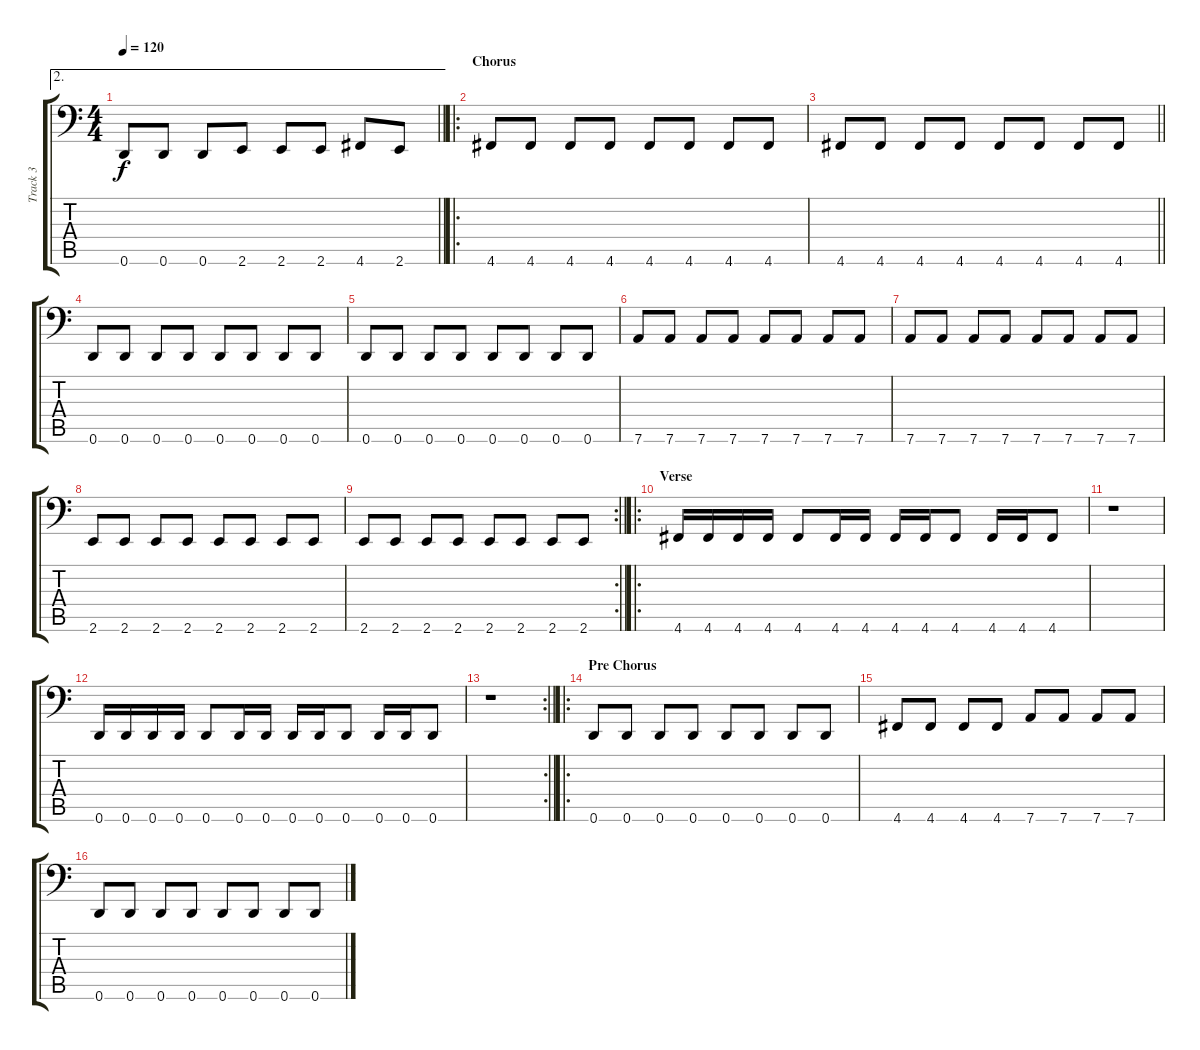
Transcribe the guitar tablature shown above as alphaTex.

\track ("Track 3" "Track 3") {instrument electricbasspick}
\staff {score tabs}
\tuning (E3 B2 G2 D2 A1 D1) {hide}
\ae 2
\ts (4 4)
\tempo 120
\clef f4
\barLineRight lightlight
\ks c
0.6.8{dy f} 0.6.8 0.6.8 2.6.8 2.6.8 2.6.8 4.6.8 2.6.8 |
\ro
\section ("" "Chorus")
4.6.8 4.6.8 4.6.8 4.6.8 4.6.8 4.6.8 4.6.8 4.6.8 |
\barLineRight lightlight
4.6.8 4.6.8 4.6.8 4.6.8 4.6.8 4.6.8 4.6.8 4.6.8 |
0.6.8 0.6.8 0.6.8 0.6.8 0.6.8 0.6.8 0.6.8 0.6.8 |
0.6.8 0.6.8 0.6.8 0.6.8 0.6.8 0.6.8 0.6.8 0.6.8 |
7.6.8 7.6.8 7.6.8 7.6.8 7.6.8 7.6.8 7.6.8 7.6.8 |
7.6.8 7.6.8 7.6.8 7.6.8 7.6.8 7.6.8 7.6.8 7.6.8 |
2.6.8 2.6.8 2.6.8 2.6.8 2.6.8 2.6.8 2.6.8 2.6.8 |
\rc 2
\barLineRight lightlight
2.6.8 2.6.8 2.6.8 2.6.8 2.6.8 2.6.8 2.6.8 2.6.8 |
\ro
\section ("" "Verse")
4.6.16 4.6.16 4.6.16 4.6.16 4.6.8 4.6.16 4.6.16 4.6.16 4.6.16 4.6.8 4.6.16 4.6.16 4.6.8 |
r.1 |
0.6.16 0.6.16 0.6.16 0.6.16 0.6.8 0.6.16 0.6.16 0.6.16 0.6.16 0.6.8 0.6.16 0.6.16 0.6.8 |
\rc 2
\barLineRight lightlight
r.1 |
\ro
\section ("" "Pre Chorus")
0.6.8 0.6.8 0.6.8 0.6.8 0.6.8 0.6.8 0.6.8 0.6.8 |
4.6.8 4.6.8 4.6.8 4.6.8 7.6.8 7.6.8 7.6.8 7.6.8 |
0.6.8 0.6.8 0.6.8 0.6.8 0.6.8 0.6.8 0.6.8 0.6.8
